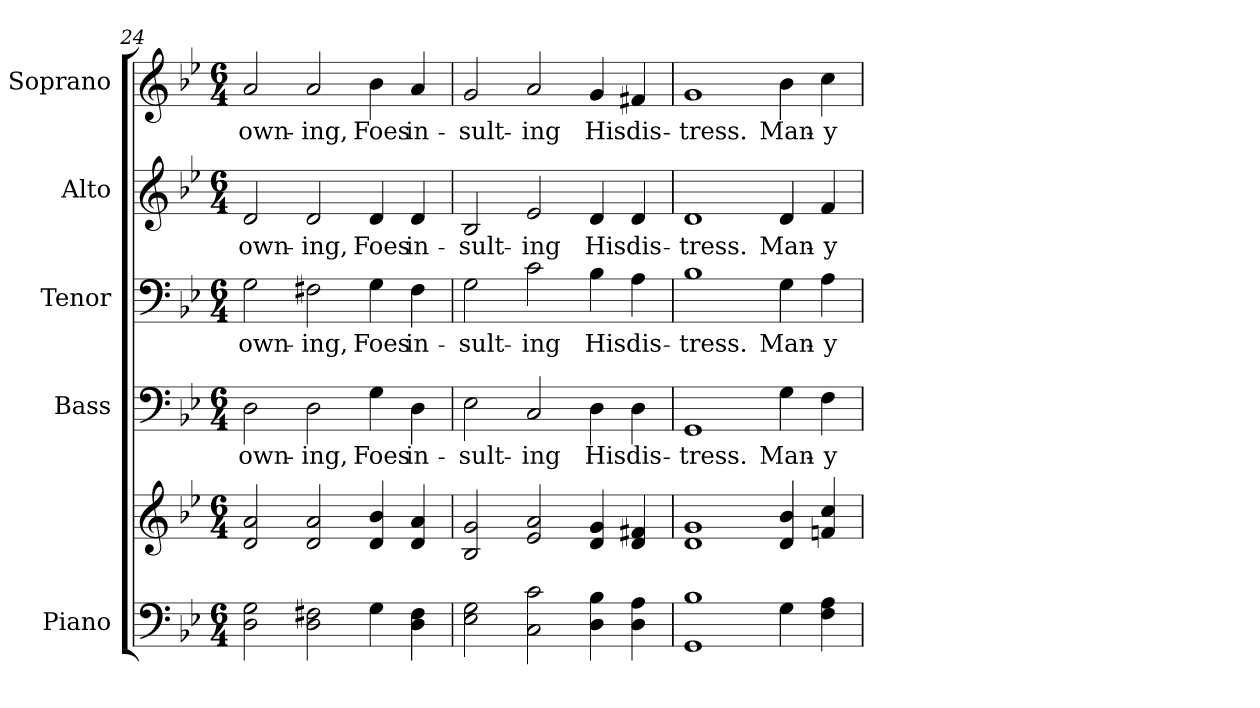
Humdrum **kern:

**kern	**kern	**kern	**text	**kern	**text	**kern	**text	**kern	**text
*part5	*part5	*part4	*part4	*part3	*part3	*part2	*part2	*part1	*part1
*staff6	*staff5	*staff4	*staff4	*staff3	*staff3	*staff2	*staff2	*staff1	*staff1
*I"Piano	*	*I"Bass	*	*I"Tenor	*	*I"Alto	*	*I"Soprano	*
*I'Pno.	*	*I'B.	*	*I'T.	*	*I'A.	*	*I'S.	*
*clefF4	*clefG2	*clefF4	*	*clefF4	*	*clefG2	*	*clefG2	*
*k[b-e-]	*k[b-e-]	*k[b-e-]	*	*k[b-e-]	*	*k[b-e-]	*	*k[b-e-]	*
*B-:	*B-:	*B-:	*	*B-:	*	*B-:	*	*B-:	*
*M6/4	*M6/4	*M6/4	*	*M6/4	*	*M6/4	*	*M6/4	*
=24	=24	=24	=24	=24	=24	=24	=24	=24	=24
!	!	!	!LO:LY:b:color=#000000	!	!	!	!	!	!
!	!	!	!	!	!LO:LY:b:color=#000000	!	!	!	!
!	!	!	!	!	!	!	!LO:LY:b:color=#000000	!	!
!	!	!	!	!	!	!	!	!	!LO:LY:b:color=#000000
2Di\ 2Gi	2di/ 2ai	2Di\	own-	2Gi\	own-	2di/	own-	2ai/	own-
!	!	!	!LO:LY:b:color=#000000	!	!	!	!	!	!
!	!	!	!	!	!LO:LY:b:color=#000000	!	!	!	!
!	!	!	!	!	!	!	!LO:LY:b:color=#000000	!	!
!	!	!	!	!	!	!	!	!	!LO:LY:b:color=#000000
2Di\ 2F#Xi	2di/ 2ai	2Di\	-ing,	2F#Xi\	-ing,	2di/	-ing,	2ai/	-ing,
!	!	!	!LO:LY:b:color=#000000	!	!	!	!	!	!
!	!	!	!	!	!LO:LY:b:color=#000000	!	!	!	!
!	!	!	!	!	!	!	!LO:LY:b:color=#000000	!	!
!	!	!	!	!	!	!	!	!	!LO:LY:b:color=#000000
4Gi\	4di/ 4b-i	4Gi\	Foes	4Gi\	Foes	4di/	Foes	4b-i\	Foes
!	!	!	!LO:LY:b:color=#000000	!	!	!	!	!	!
!	!	!	!	!	!LO:LY:b:color=#000000	!	!	!	!
!	!	!	!	!	!	!	!LO:LY:b:color=#000000	!	!
!	!	!	!	!	!	!	!	!	!LO:LY:b:color=#000000
4Di\ 4F#i	4di/ 4ai	4Di\	in-	4F#i\	in-	4di/	in-	4ai/	in-
!!LO:PB:g=z
=25	=25	=25	=25	=25	=25	=25	=25	=25	=25
!	!	!	!LO:LY:b:color=#000000	!	!	!	!	!	!
!	!	!	!	!	!LO:LY:b:color=#000000	!	!	!	!
!	!	!	!	!	!	!	!LO:LY:b:color=#000000	!	!
!	!	!	!	!	!	!	!	!	!LO:LY:b:color=#000000
2E-i\ 2Gi	2B-i/ 2gi	2E-i\	-sult-	2Gi\	-sult-	2B-i/	-sult-	2gi/	-sult-
!	!	!	!LO:LY:b:color=#000000	!	!	!	!	!	!
!	!	!	!	!	!LO:LY:b:color=#000000	!	!	!	!
!	!	!	!	!	!	!	!LO:LY:b:color=#000000	!	!
!	!	!	!	!	!	!	!	!	!LO:LY:b:color=#000000
2Ci\ 2ci	2e-i/ 2ai	2Ci/	-ing	2ci\	-ing	2e-i/	-ing	2ai/	-ing
!	!	!	!LO:LY:b:color=#000000	!	!	!	!	!	!
!	!	!	!	!	!LO:LY:b:color=#000000	!	!	!	!
!	!	!	!	!	!	!	!LO:LY:b:color=#000000	!	!
!	!	!	!	!	!	!	!	!	!LO:LY:b:color=#000000
4Di\ 4B-i	4di/ 4gi	4Di\	His	4B-i\	His	4di/	His	4gi/	His
!	!	!	!LO:LY:b:color=#000000	!	!	!	!	!	!
!	!	!	!	!	!LO:LY:b:color=#000000	!	!	!	!
!	!	!	!	!	!	!	!LO:LY:b:color=#000000	!	!
!	!	!	!	!	!	!	!	!	!LO:LY:b:color=#000000
4Di\ 4Ai	4di/ 4f#Xi	4Di\	dis-	4Ai\	dis-	4di/	dis-	4f#Xi/	dis-
=26	=26	=26	=26	=26	=26	=26	=26	=26	=26
!	!	!	!LO:LY:b:color=#000000	!	!	!	!	!	!
!	!	!	!	!	!LO:LY:b:color=#000000	!	!	!	!
!	!	!	!	!	!	!	!LO:LY:b:color=#000000	!	!
!	!	!	!	!	!	!	!	!	!LO:LY:b:color=#000000
1GGi 1B-i	1di 1gi	1GGi	-tress.	1B-i	-tress.	1di	-tress.	1gi	-tress.
!	!	!	!LO:LY:b:color=#000000	!	!	!	!	!	!
!	!	!	!	!	!LO:LY:b:color=#000000	!	!	!	!
!	!	!	!	!	!	!	!LO:LY:b:color=#000000	!	!
!	!	!	!	!	!	!	!	!	!LO:LY:b:color=#000000
4Gi\	4di/ 4b-i	4Gi\	Man-	4Gi\	Man-	4di/	Man-	4b-i\	Man-
!	!	!	!LO:LY:b:color=#000000	!	!	!	!	!	!
!	!	!	!	!	!LO:LY:b:color=#000000	!	!	!	!
!	!	!	!	!	!	!	!LO:LY:b:color=#000000	!	!
!	!	!	!	!	!	!	!	!	!LO:LY:b:color=#000000
4Fi\ 4Ai	4fni/ 4cci	4Fi\	-y	4Ai\	-y	4fi/	-y	4cci\	-y
=	=	=	=	=	=	=	=	=	=
*-	*-	*-	*-	*-	*-	*-	*-	*-	*-
